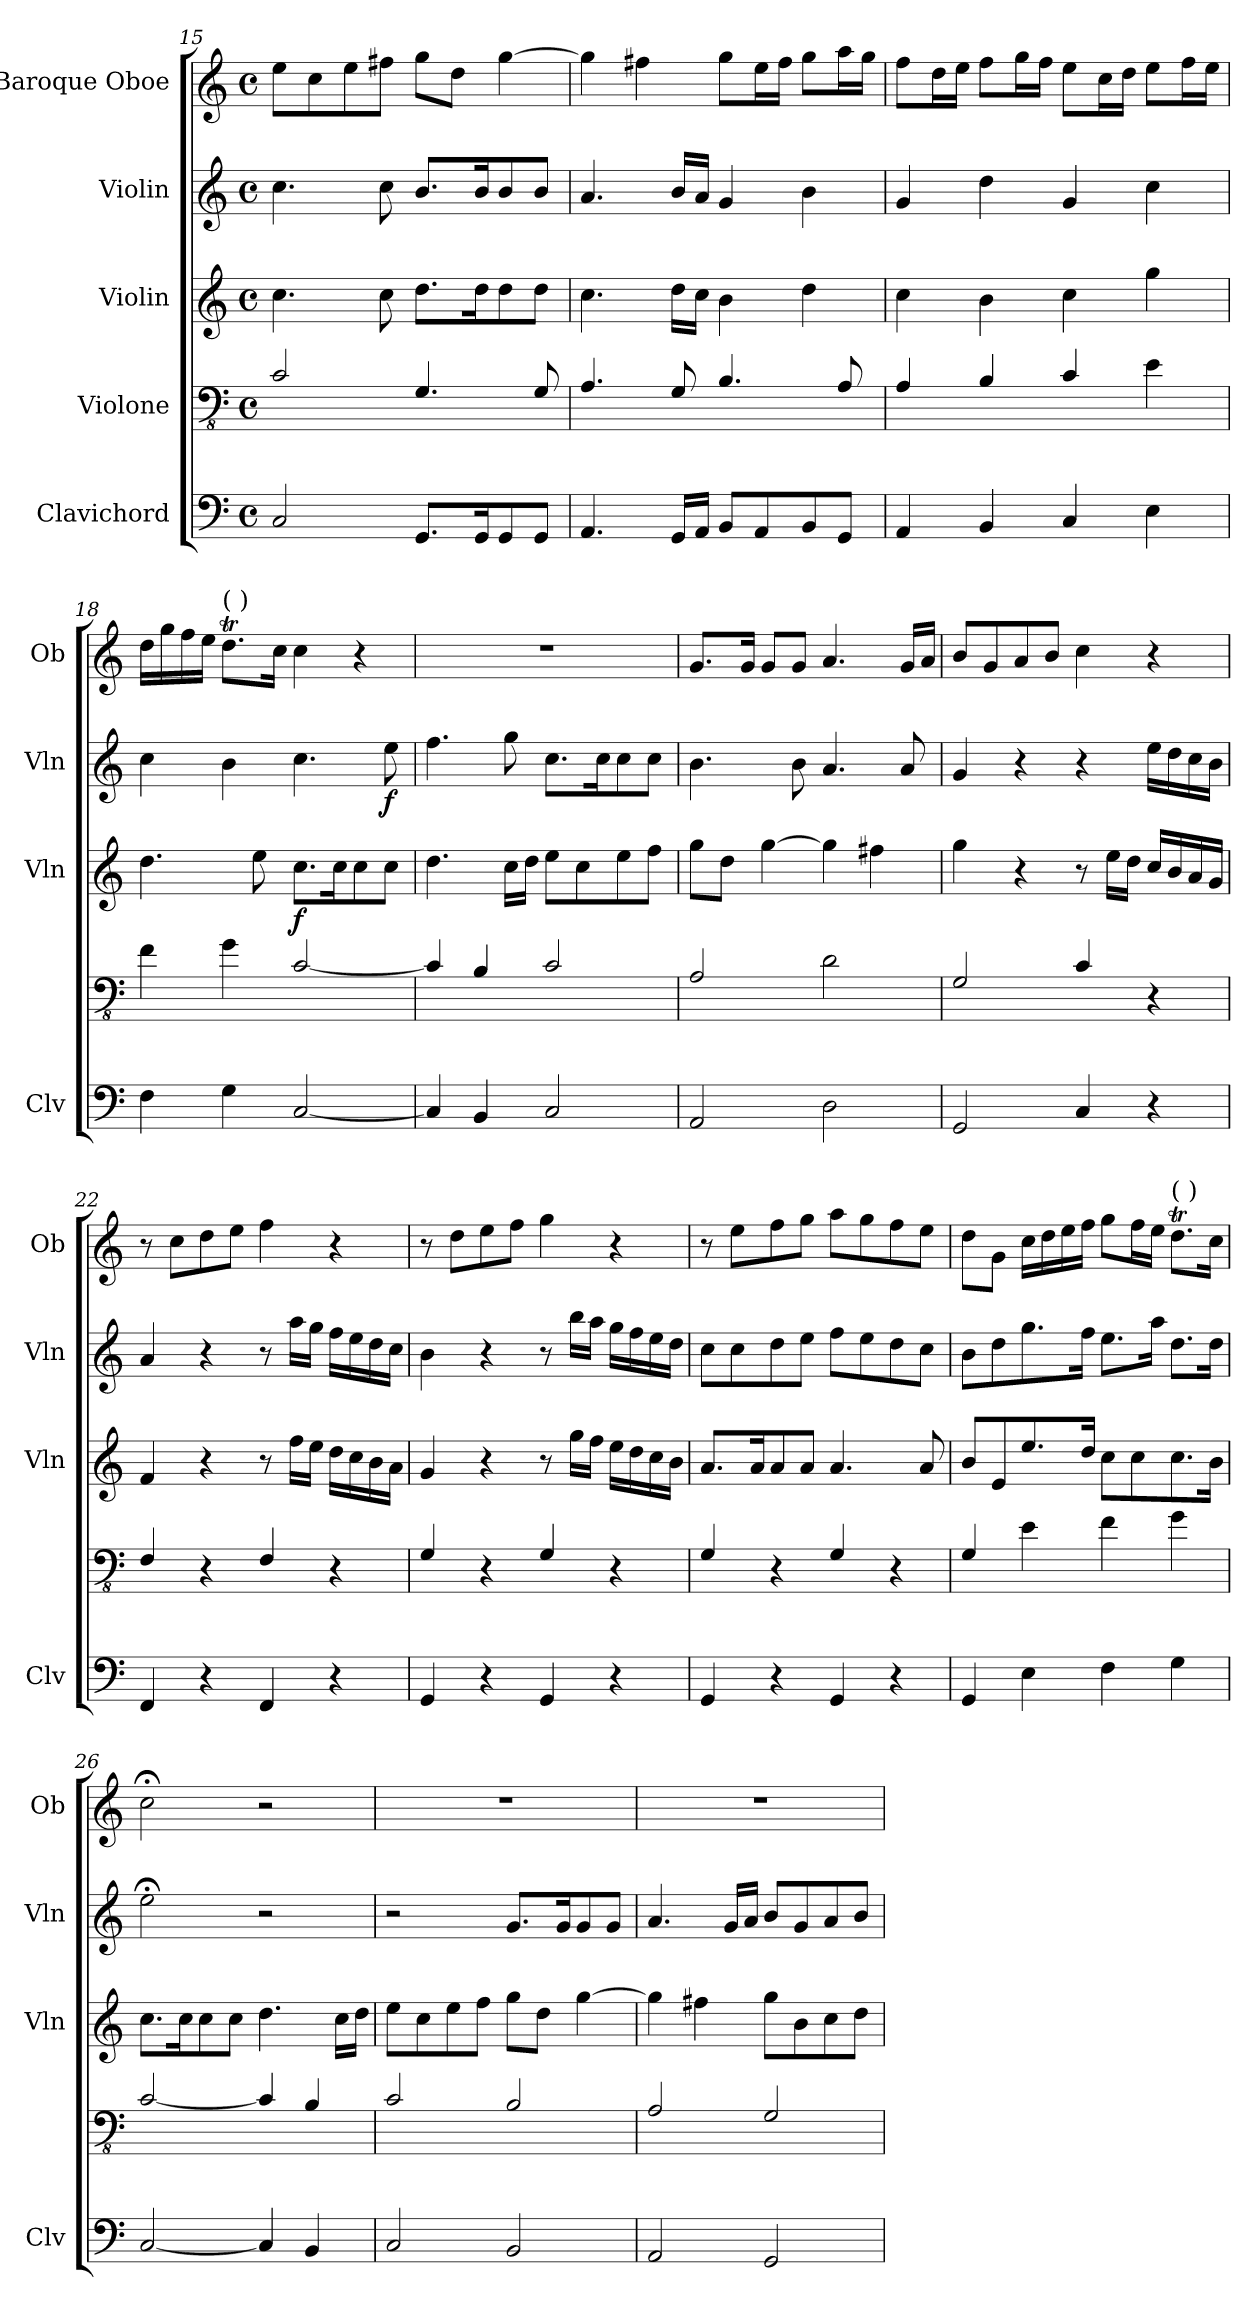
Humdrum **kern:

**kern	**kern	**kern	**dynam	**kern	**dynam	**kern
*part5	*part4	*part3	*part3	*part2	*part2	*part1
*staff5	*staff4	*staff3	*staff3	*staff2	*staff2	*staff1
*I"Clavichord	*I"Violone	*I"Violin	*	*I"Violin	*	*I"Baroque Oboe
*I'Clv	*	*I'Vln	*	*I'Vln	*	*I'Ob
*clefF4	*clefFv4	*clefG2	*	*clefG2	*	*clefG2
*	*ITrd7c12	*	*	*	*	*
*k[]	*k[]	*k[]	*	*k[]	*	*k[]
*M4/4	*M4/4	*M4/4	*	*M4/4	*	*M4/4
*met(c)	*met(c)	*met(c)	*	*met(c)	*	*met(c)
=15	=15	=15	=15	=15	=15	=15
2C/	2CC/	4.cc\	.	4.cc\	.	8ee\L
.	.	.	.	.	.	8cc\
.	.	.	.	.	.	8ee\
.	.	8cc\	.	8cc\	.	8ff#X\J
8.GG/L	4.GGG/	8.dd\L	.	8.b/L	.	8gg\L
.	.	.	.	.	.	8dd\J
16GG/K	.	16dd\K	.	16b/K	.	.
8GG/	.	8dd\	.	8b/	.	[4gg\
8GG/J	8GGG/	8dd\J	.	8b/J	.	.
!!LO:LB:g=z
=16	=16	=16	=16	=16	=16	=16
4.AA/	4.AAA/	4.cc\	.	4.a/	.	4gg\]
.	.	.	.	.	.	4ff#X\
16GG/LL	8GGG/	16dd\LL	.	16b/LL	.	.
16AA/JJ	.	16cc\JJ	.	16a/JJ	.	.
8BB/L	4.BBB/	4b\	.	4g/	.	8gg\L
8AA/	.	.	.	.	.	16ee\L
.	.	.	.	.	.	16ff#\JJ
8BB/	.	4dd\	.	4b\	.	8gg\L
8GG/J	8AAA/	.	.	.	.	16aa\L
.	.	.	.	.	.	16gg\JJ
=17	=17	=17	=17	=17	=17	=17
4AA/	4AAA/	4cc\	.	4g/	.	8ff\L
.	.	.	.	.	.	16dd\L
.	.	.	.	.	.	16ee\JJ
4BB/	4BBB/	4b\	.	4dd\	.	8ff\L
.	.	.	.	.	.	16gg\L
.	.	.	.	.	.	16ff\JJ
4C/	4CC/	4cc\	.	4g/	.	8ee\L
.	.	.	.	.	.	16cc\L
.	.	.	.	.	.	16dd\JJ
4E\	4EE\	4gg\	.	4cc\	.	8ee\L
.	.	.	.	.	.	16ff\L
.	.	.	.	.	.	16ee\JJ
=18	=18	=18	=18	=18	=18	=18
4F\	4FF\	4.dd\	.	4cc\	.	16dd\LL
.	.	.	.	.	.	16gg\
.	.	.	.	.	.	16ff\
.	.	.	.	.	.	16ee\JJ
!	!	!	!	!	!	!LO:TX:a:t=(    )
4G\	4GG\	.	.	4b\	.	8.ddT\L
.	.	8ee\	.	.	.	.
.	.	.	.	.	.	16cc\Jk
!	!	!	!LO:DY:b	!	!	!
[2C/	[2CC/	8.cc\L	f	4.cc\	.	4cc\
.	.	16cc\K	.	.	.	.
.	.	8cc\	.	.	.	4r
!	!	!	!	!	!LO:DY:b	!
.	.	8cc\J	.	8ee\	f	.
=19	=19	=19	=19	=19	=19	=19
4C/]	4CC/]	4.dd\	.	4.ff\	.	1r
4BB/	4BBB/	.	.	.	.	.
.	.	16cc\LL	.	8gg\	.	.
.	.	16dd\JJ	.	.	.	.
2C/	2CC/	8ee\L	.	8.cc\L	.	.
.	.	8cc\	.	.	.	.
.	.	.	.	16cc\K	.	.
.	.	8ee\	.	8cc\	.	.
.	.	8ff\J	.	8cc\J	.	.
=20	=20	=20	=20	=20	=20	=20
2AA/	2AAA/	8gg\L	.	4.b\	.	8.g/L
.	.	8dd\J	.	.	.	.
.	.	.	.	.	.	16g/Jk
.	.	[4gg\	.	.	.	8g/L
.	.	.	.	8b\	.	8g/J
2D\	2DD\	4gg\]	.	4.a/	.	4.a/
.	.	4ff#X\	.	.	.	.
.	.	.	.	8a/	.	16g/LL
.	.	.	.	.	.	16a/JJ
!!LO:LB:g=z
=21	=21	=21	=21	=21	=21	=21
2GG/	2GGG/	4gg\	.	4g/	.	8b/L
.	.	.	.	.	.	8g/
.	.	4r	.	4r	.	8a/
.	.	.	.	.	.	8b/J
4C/	4CC/	8r	.	4r	.	4cc\
.	.	16ee\LL	.	.	.	.
.	.	16dd\JJ	.	.	.	.
4r	4r	16cc/LL	.	16ee\LL	.	4r
.	.	16b/	.	16dd\	.	.
.	.	16a/	.	16cc\	.	.
.	.	16g/JJ	.	16b\JJ	.	.
=22	=22	=22	=22	=22	=22	=22
4FF/	4FFF/	4f/	.	4a/	.	8r
.	.	.	.	.	.	8cc\L
4r	4r	4r	.	4r	.	8dd\
.	.	.	.	.	.	8ee\J
4FF/	4FFF/	8r	.	8r	.	4ff\
.	.	16ff\LL	.	16aa\LL	.	.
.	.	16ee\JJ	.	16gg\JJ	.	.
4r	4r	16dd\LL	.	16ff\LL	.	4r
.	.	16cc\	.	16ee\	.	.
.	.	16b\	.	16dd\	.	.
.	.	16a\JJ	.	16cc\JJ	.	.
=23	=23	=23	=23	=23	=23	=23
4GG/	4GGG/	4g/	.	4b\	.	8r
.	.	.	.	.	.	8dd\L
4r	4r	4r	.	4r	.	8ee\
.	.	.	.	.	.	8ff\J
4GG/	4GGG/	8r	.	8r	.	4gg\
.	.	16gg\LL	.	16bb\LL	.	.
.	.	16ff\JJ	.	16aa\JJ	.	.
4r	4r	16ee\LL	.	16gg\LL	.	4r
.	.	16dd\	.	16ff\	.	.
.	.	16cc\	.	16ee\	.	.
.	.	16b\JJ	.	16dd\JJ	.	.
=24	=24	=24	=24	=24	=24	=24
4GG/	4GGG/	8.a/L	.	8cc\L	.	8r
.	.	.	.	8cc\	.	8ee\L
.	.	16a/K	.	.	.	.
4r	4r	8a/	.	8dd\	.	8ff\
.	.	8a/J	.	8ee\J	.	8gg\J
4GG/	4GGG/	4.a/	.	8ff\L	.	8aa\L
.	.	.	.	8ee\	.	8gg\
4r	4r	.	.	8dd\	.	8ff\
.	.	8a/	.	8cc\J	.	8ee\J
=25	=25	=25	=25	=25	=25	=25
4GG/	4GGG/	8b/L	.	8b\L	.	8dd\L
.	.	8e/	.	8dd\	.	8g\J
4E\	4EE\	8.ee\	.	8.gg\	.	16cc\LL
.	.	.	.	.	.	16dd\
.	.	.	.	.	.	16ee\
.	.	16dd\Jk	.	16ff\Jk	.	16ff\JJ
4F\	4FF\	8cc\L	.	8.ee\L	.	8gg\L
.	.	8cc\	.	.	.	16ff\L
.	.	.	.	16aa\Jk	.	16ee\JJ
!	!	!	!	!	!	!LO:TX:a:t=(    )
4G\	4GG\	8.cc\	.	8.dd\L	.	8.ddT\L
.	.	16b\Jk	.	16dd\Jk	.	16cc\Jk
!!LO:PB:g=z
=26	=26	=26	=26	=26	=26	=26
[2C/	[2CC/	8.cc\L	.	2ee;<\	.	2cc;<\
.	.	16cc\K	.	.	.	.
.	.	8cc\	.	.	.	.
.	.	8cc\J	.	.	.	.
4C/]	4CC/]	4.dd\	.	2r	.	2r
4BB/	4BBB/	.	.	.	.	.
.	.	16cc\LL	.	.	.	.
.	.	16dd\JJ	.	.	.	.
=27	=27	=27	=27	=27	=27	=27
2C/	2CC/	8ee\L	.	2r	.	1r
.	.	8cc\	.	.	.	.
.	.	8ee\	.	.	.	.
.	.	8ff\J	.	.	.	.
2BB/	2BBB/	8gg\L	.	8.g/L	.	.
.	.	8dd\J	.	.	.	.
.	.	.	.	16g/K	.	.
.	.	[4gg\	.	8g/	.	.
.	.	.	.	8g/J	.	.
=28	=28	=28	=28	=28	=28	=28
2AA/	2AAA/	4gg\]	.	4.a/	.	1r
.	.	4ff#X\	.	.	.	.
.	.	.	.	16g/LL	.	.
.	.	.	.	16a/JJ	.	.
2GG/	2GGG/	8gg\L	.	8b/L	.	.
.	.	8b\	.	8g/	.	.
.	.	8cc\	.	8a/	.	.
.	.	8dd\J	.	8b/J	.	.
=	=	=	=	=	=	=
*-	*-	*-	*-	*-	*-	*-
